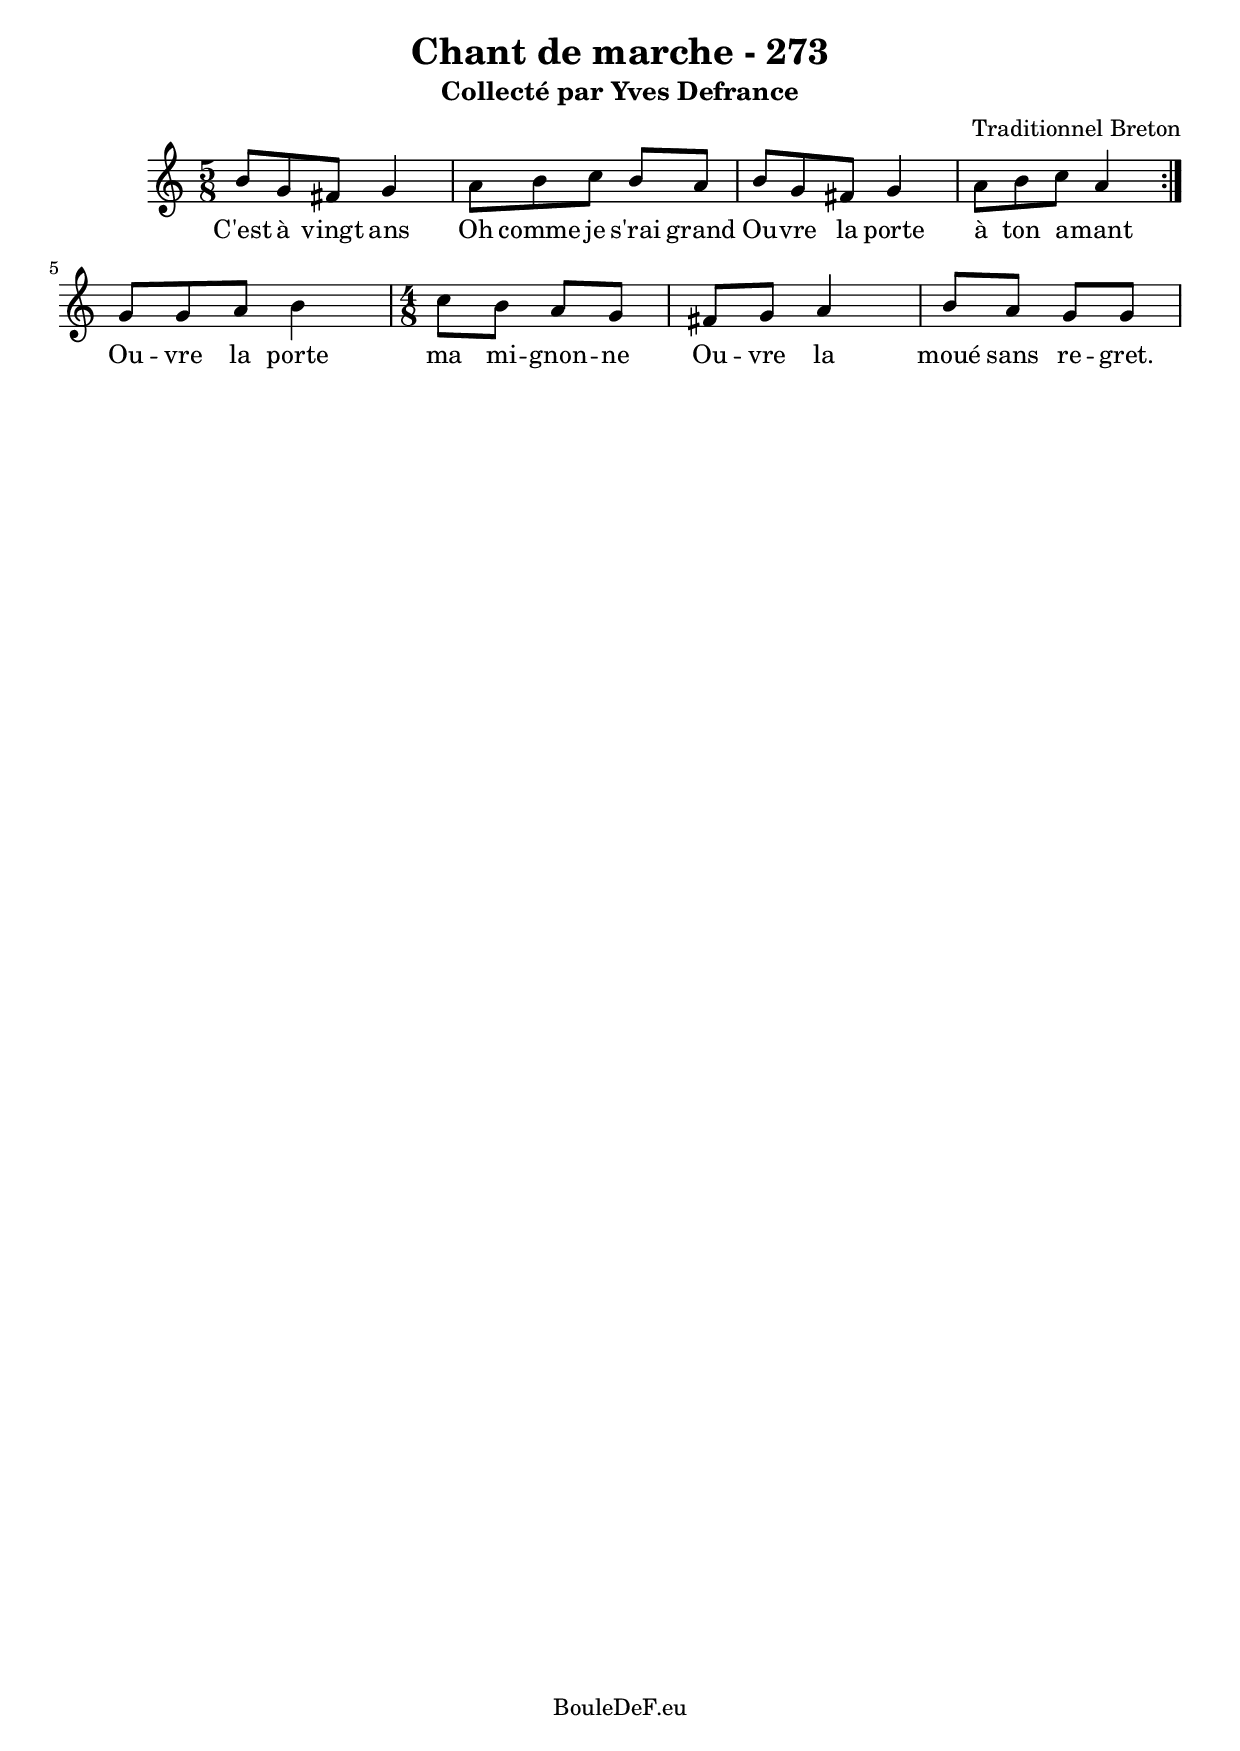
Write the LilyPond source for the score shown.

\version "2.16.0"
\include "italiano.ly"

%
% This partition was slightly altered as I suspect mistakes in the original.
%

\header {
	title = "Chant de marche - 273"
	subtitle = "Collecté par Yves Defrance"
	composer = "Traditionnel Breton"
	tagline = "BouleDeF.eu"
}

\score {
	\new Staff \relative si' {
		\clef "treble"

		\time 5/8
		\repeat volta 2 {
			| si8 sol fad sol4
			| la8 si do si la
			| si8 sol fad sol4
			| la8 si do la4 % la8 si do si la4
		}
		% | r8
		| sol8 sol la si4
		\time 4/8
		| do8 si la sol
		| fad8 sol la4
		| si8 la sol sol % si8 la sol4
	}
	\addlyrics {
		| C'est à vingt ans
		| Oh comme je s'rai grand
		| Ou -- vre la porte
		| à ton a -- mant
		| Ou -- vre la porte
		| ma mi -- gnon -- ne
		| Ou -- vre la
		| moué sans re -- gret.
	}
	\layout {
		\context {
		\Staff
		\override TimeSignature #'break-visibility = #'#(#f #t #t)
		}
	}
	\midi {}
}

